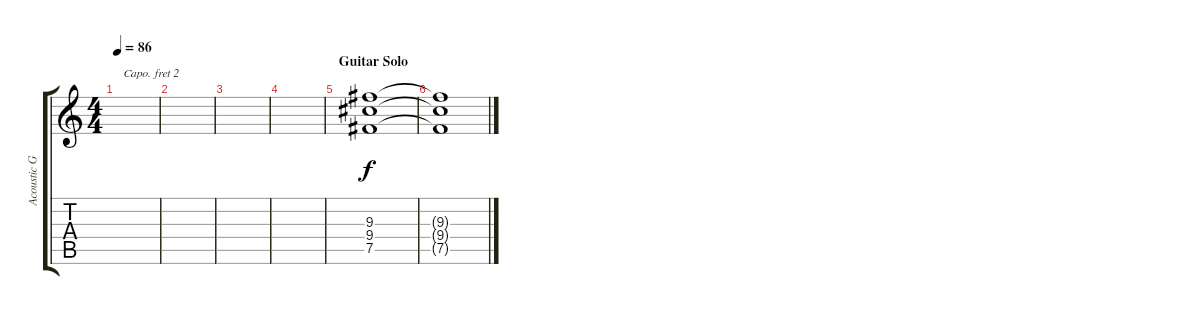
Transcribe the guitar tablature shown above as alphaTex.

\track ("Acoustic Guitar" "Acoustic G") {instrument acousticguitarsteel}
\staff {score tabs}
\capo 2
\tuning (E4 B3 G3 D3 A2 E2) {hide}
\ts (4 4)
\tempo 86
\clef g2
\ks c
|
|
|
|
\section ("" "Guitar Solo")
(9.3 9.4 7.5).1{instrument distortionguitar} |
(9.3{t} 9.4{t} 7.5{t}).1{volume 0 instrument distortionguitar}
